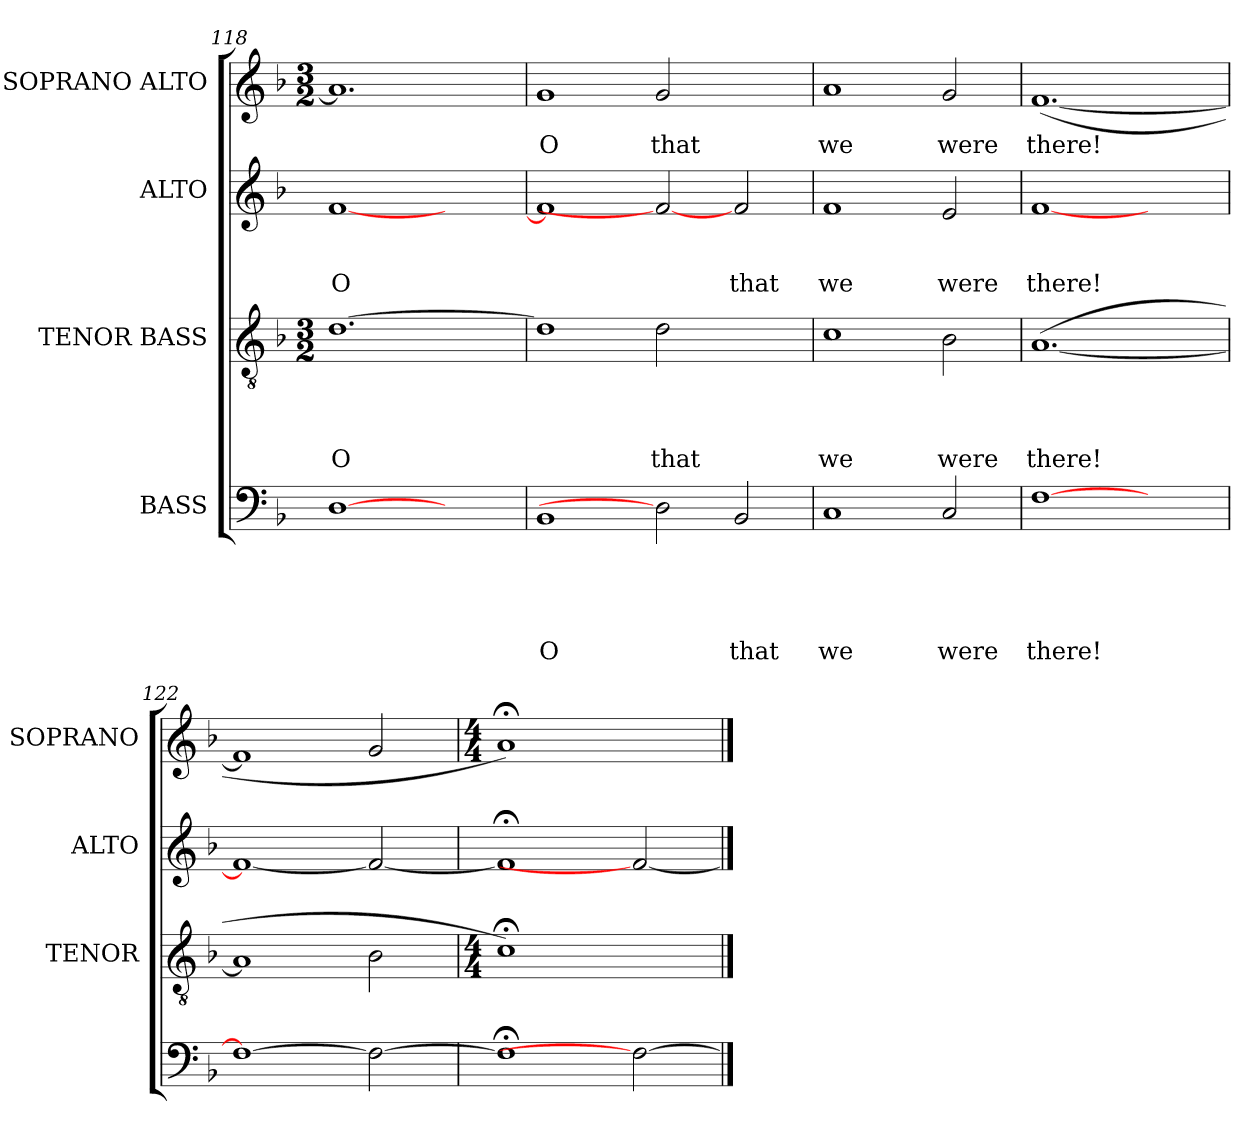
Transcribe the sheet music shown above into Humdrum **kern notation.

**kern	**text	**text	**text	**text	**text	**kern	**text	**text	**text	**text	**kern	**text	**text	**text	**kern	**text
*part4	*part4	*part4	*part4	*part4	*part4	*part3	*part3	*part3	*part3	*part3	*part2	*part2	*part2	*part2	*part1	*part1
*staff4	*staff4	*staff4	*staff4	*staff4	*staff4	*staff3	*staff3	*staff3	*staff3	*staff3	*staff2	*staff2	*staff2	*staff2	*staff1	*staff1
*I"BASS	*	*	*	*	*	*I"TENOR BASS	*	*	*	*	*I"ALTO	*	*	*	*I"SOPRANO ALTO	*
*	*	*	*	*	*	*I'TENOR	*	*	*	*	*I'ALTO	*	*	*	*I'SOPRANO	*
*clefF4	*	*	*	*	*	*clefGv2	*	*	*	*	*clefG2	*	*	*	*clefG2	*
*k[b-]	*	*	*	*	*	*k[b-]	*	*	*	*	*k[b-]	*	*	*	*k[b-]	*
*F:	*	*	*	*	*	*F:	*	*	*	*	*F:	*	*	*	*F:	*
*	*	*	*	*	*	*M3/2	*	*	*	*	*	*	*	*	*M3/2	*
=118	=118	=118	=118	=118	=118	=118	=118	=118	=118	=118	=118	=118	=118	=118	=118	=118
!	!	!	!	!	!	!	!	!	!	!LO:LY:b	!	!	!	!LO:LY:b	!	!
[1D	.	.	.	.	.	[>1.d	.	.	.	O	[<1f	.	.	O	1.a]	.
2ryy	.	.	.	.	.	.	.	.	.	.	2ryy	.	.	.	.	.
=119	=119	=119	=119	=119	=119	=119	=119	=119	=119	=119	=119	=119	=119	=119	=119	=119
!	!	!	!	!	!LO:LY:b	!	!	!	!	!	!	!	!	!	!	!LO:LY:b
1BB-	.	.	.	.	O	1d]	.	.	.	.	1f]	.	.	.	1g	O
!	!	!	!	!	!	!	!	!	!	!LO:LY:b	!	!	!	!	!	!LO:LY:b
2D]	.	.	.	.	.	2d\	.	.	.	that	2f_	.	.	.	2g/	that
!	!	!	!	!	!LO:LY:b	!	!	!	!	!	!	!	!	!LO:LY:b	!	!
2BB-/	.	.	.	.	that	2ryy	.	.	.	.	2f/	.	.	that	2ryy	.
=120	=120	=120	=120	=120	=120	=120	=120	=120	=120	=120	=120	=120	=120	=120	=120	=120
!	!	!	!	!	!LO:LY:b	!	!	!	!	!LO:LY:b	!	!	!	!LO:LY:b	!	!LO:LY:b
1C	.	.	.	.	we	1c	.	.	.	we	1f	.	.	we	1a	we
!	!	!	!	!	!LO:LY:b	!	!	!	!	!LO:LY:b	!	!	!	!LO:LY:b	!	!LO:LY:b
2C/	.	.	.	.	were	2B-\	.	.	.	were	2e/	.	.	were	2g/	were
=121	=121	=121	=121	=121	=121	=121	=121	=121	=121	=121	=121	=121	=121	=121	=121	=121
!	!	!	!	!	!LO:LY:b	!	!	!	!	!LO:LY:b	!	!	!	!LO:LY:b	!	!LO:LY:b
[>1F	.	.	.	.	there!	(>[<1.A	.	.	.	there!	[<1f	.	.	there!	(<[<1.f	there!
2ryy	.	.	.	.	.	.	.	.	.	.	2ryy	.	.	.	.	.
=122	=122	=122	=122	=122	=122	=122	=122	=122	=122	=122	=122	=122	=122	=122	=122	=122
1F_	.	.	.	.	.	1A]	.	.	.	.	1f_	.	.	.	1f]	.
2F_	.	.	.	.	.	2B-\	.	.	.	.	2f_	.	.	.	2g/	.
=123	=123	=123	=123	=123	=123	=123	=123	=123	=123	=123	=123	=123	=123	=123	=123	=123
*	*	*	*	*	*	*M4/4	*	*	*	*	*	*	*	*	*M4/4	*
1F;<]	.	.	.	.	.	1c;<)	.	.	.	.	1f;]	.	.	.	1a;)	.
2F_	.	.	.	.	.	2ryy	.	.	.	.	2f_	.	.	.	2ryy	.
==	==	==	==	==	==	==	==	==	==	==	==	==	==	==	==	==
*-	*-	*-	*-	*-	*-	*-	*-	*-	*-	*-	*-	*-	*-	*-	*-	*-
